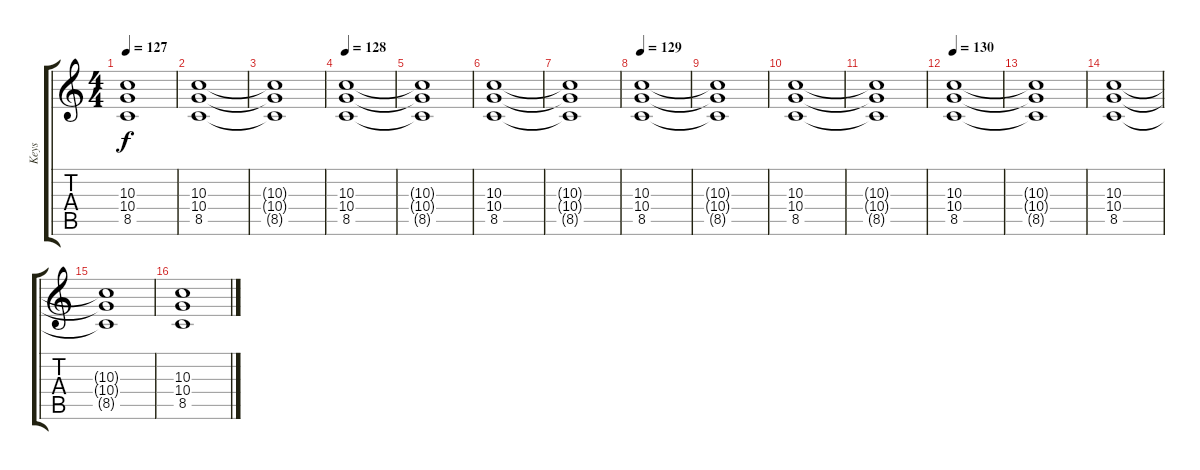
\track ("Keys" "Keys") {instrument stringensemble1}
\staff {score tabs}
\tuning (B4 Gb4 D4 A3 E3 B2) {hide}
\ts (4 4)
\tempo 127
\clef g2
\ks c
(10.3{t} 10.4{t} 8.5{t}).1{dy f} |
(10.3 10.4 8.5).1 |
(10.3{t} 10.4{t} 8.5{t}).1 |
\tempo 128
(10.3 10.4 8.5).1 |
(10.3{t} 10.4{t} 8.5{t}).1 |
(10.3 10.4 8.5).1 |
(10.3{t} 10.4{t} 8.5{t}).1 |
\tempo 129
(10.3 10.4 8.5).1 |
(10.3{t} 10.4{t} 8.5{t}).1 |
(10.3 10.4 8.5).1 |
(10.3{t} 10.4{t} 8.5{t}).1 |
\tempo 130
(10.3 10.4 8.5).1 |
(10.3{t} 10.4{t} 8.5{t}).1 |
(10.3 10.4 8.5).1 |
(10.3{t} 10.4{t} 8.5{t}).1 |
(10.3 10.4 8.5).1
